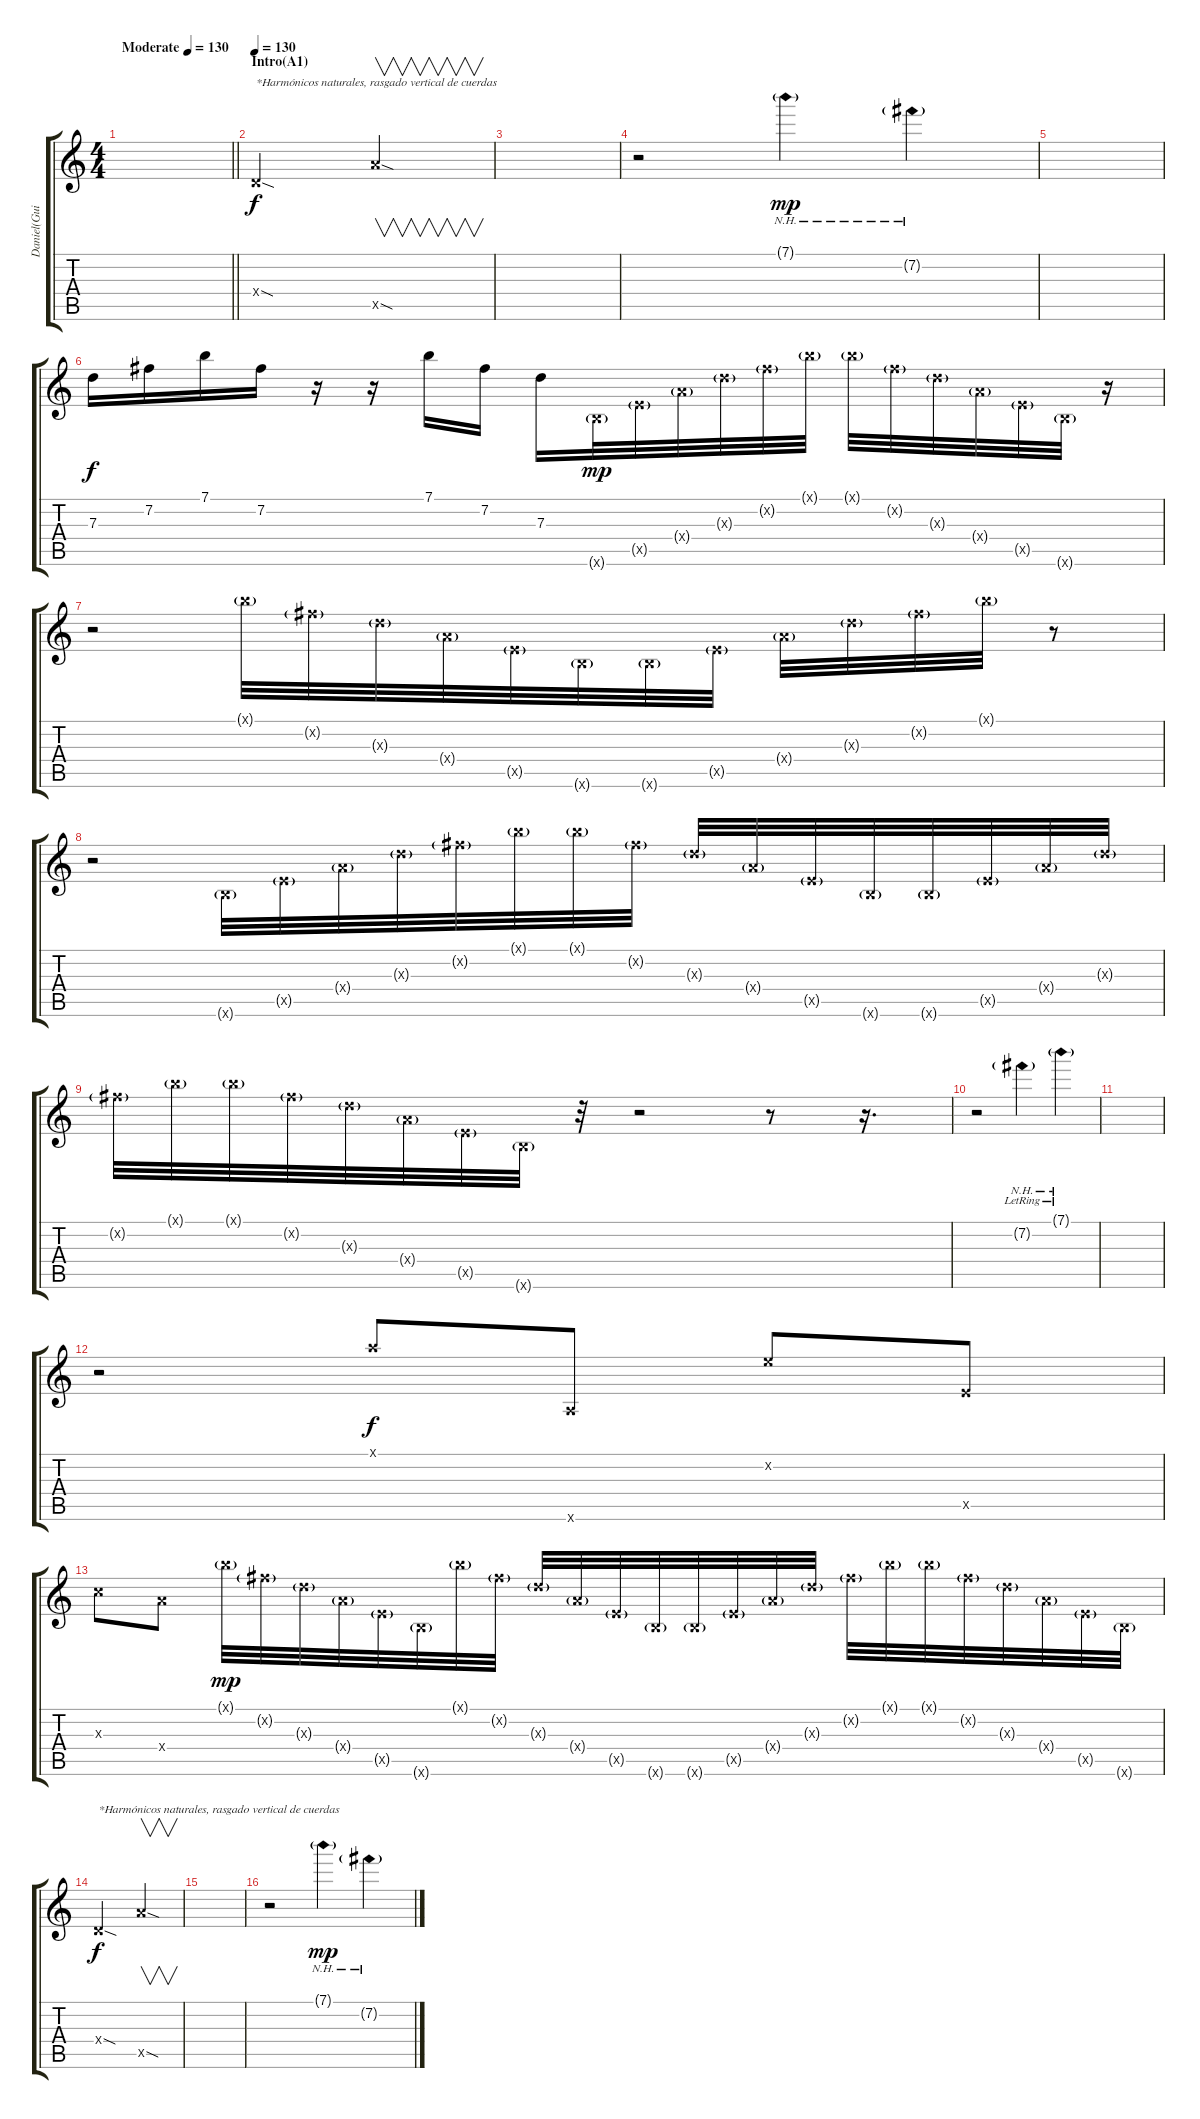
\track ("Daniel(Guitarra)" "Daniel(Gui") {instrument overdrivenguitar}
\staff {score tabs}
\tuning (E4 B3 G3 D3 A2 E2) {hide}
\ts (4 4)
\tempo (130 "Moderate")
\clef g2
\barLineRight lightlight
\ks c
|
\section ("" "Intro(A1)")
\tempo 130
0.4{sod x}.2{txt "*Harmónicos naturales, rasgado vertical de cuerdas" volume 7 instrument guitarfretnoise} 12.5{sod x}.2{v} |
|
r.2 7.1{nh g}.4{dy mp} 7.2{nh g}.4 |
|
7.3.16{dy f} 7.2.16 7.1.16 7.2.16 r.16 r.16 7.1.16 7.2.16 7.3.16 7.6{g x}.32{dy mp} 7.5{g x}.32 7.4{g x}.32 7.3{g x}.32 7.2{g x}.32 7.1{g x}.32 7.1{g x}.32 7.2{g x}.32 7.3{g x}.32 7.4{g x}.32 7.5{g x}.32 7.6{g x}.32 r.16 |
r.2 7.1{g x}.32 7.2{g x}.32 7.3{g x}.32 7.4{g x}.32 7.5{g x}.32 7.6{g x}.32 7.6{g x}.32 7.5{g x}.32 7.4{g x}.32 7.3{g x}.32 7.2{g x}.32 7.1{g x}.32 r.8 |
r.2 7.6{g x}.32 7.5{g x}.32 7.4{g x}.32 7.3{g x}.32 7.2{g x}.32 7.1{g x}.32 7.1{g x}.32 7.2{g x}.32 7.3{g x}.32 7.4{g x}.32 7.5{g x}.32 7.6{g x}.32 7.6{g x}.32 7.5{g x}.32 7.4{g x}.32 7.3{g x}.32 |
7.2{g x}.32 7.1{g x}.32 7.1{g x}.32 7.2{g x}.32 7.3{g x}.32 7.4{g x}.32 7.5{g x}.32 7.6{g x}.32 r.32 r.2 r.8 r.16{d} |
r.2 7.2{nh g lr}.4 7.1{nh g lr}.4 |
|
r.2 5.1{x}.8{dy f} 5.6{x}.8 5.2{x}.8 7.5{x}.8 |
5.3{x}.8 7.4{x}.8 7.1{g x}.32{dy mp} 7.2{g x}.32 7.3{g x}.32 7.4{g x}.32 7.5{g x}.32 7.6{g x}.32 7.1{g x}.32 7.2{g x}.32 7.3{g x}.32 7.4{g x}.32 7.5{g x}.32 7.6{g x}.32 7.6{g x}.32 7.5{g x}.32 7.4{g x}.32 7.3{g x}.32 7.2{g x}.32 7.1{g x}.32 7.1{g x}.32 7.2{g x}.32 7.3{g x}.32 7.4{g x}.32 7.5{g x}.32 7.6{g x}.32 |
0.4{sod x}.2{txt "*Harmónicos naturales, rasgado vertical de cuerdas" dy f volume 7 instrument guitarfretnoise} 12.5{sod x}.2{v} |
|
r.2 7.1{nh g}.4{dy mp} 7.2{nh g}.4
